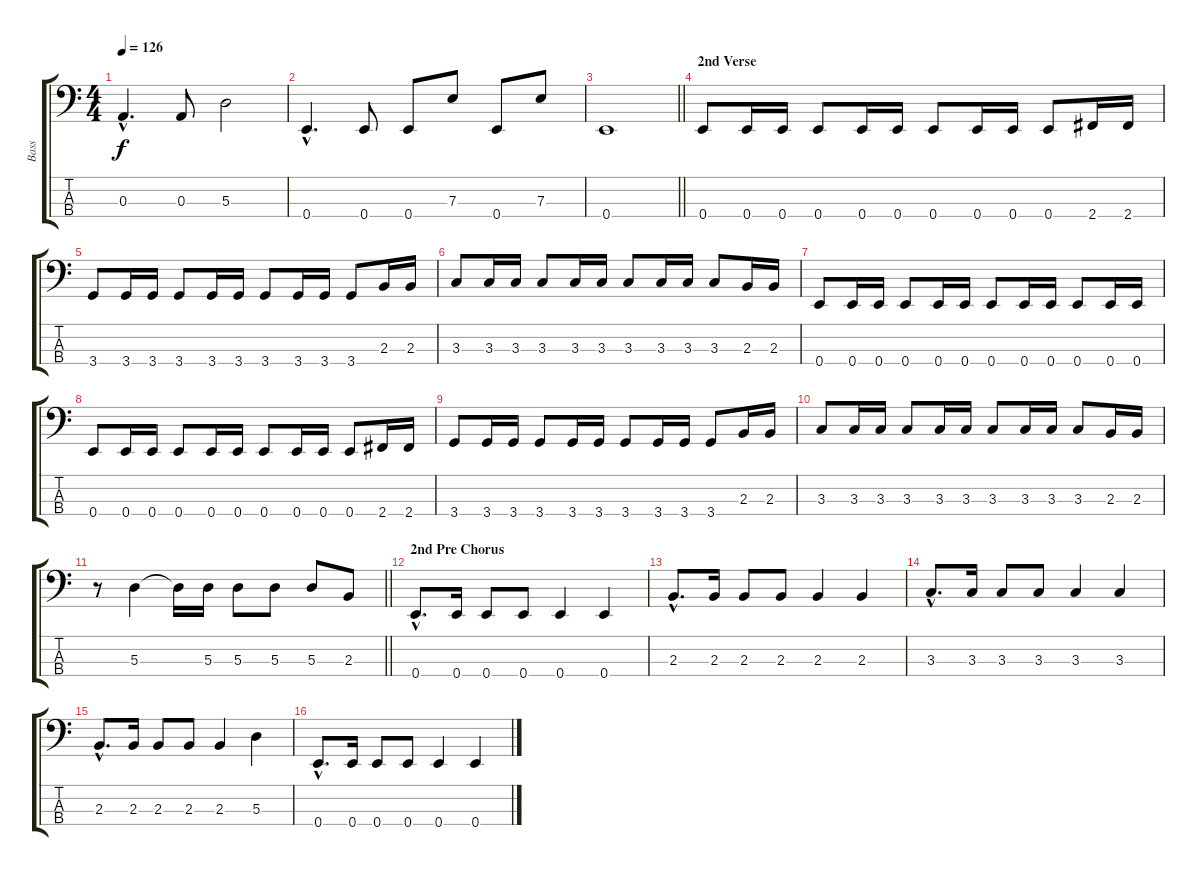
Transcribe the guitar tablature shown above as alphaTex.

\track ("Bass" "Bass") {instrument electricbassfinger}
\staff {score tabs}
\tuning (G2 D2 A1 E1) {hide}
\ts (4 4)
\tempo 126
\clef f4
\ks c
0.3{hac}.4{d dy f} 0.3.8 5.3.2 |
0.4{hac}.4{d} 0.4.8 0.4.8 7.3.8 0.4.8 7.3.8 |
\barLineRight lightlight
0.4.1 |
\section ("" "2nd Verse")
0.4.8 0.4.16 0.4.16 0.4.8 0.4.16 0.4.16 0.4.8 0.4.16 0.4.16 0.4.8 2.4.16 2.4.16 |
3.4.8 3.4.16 3.4.16 3.4.8 3.4.16 3.4.16 3.4.8 3.4.16 3.4.16 3.4.8 2.3.16 2.3.16 |
3.3.8 3.3.16 3.3.16 3.3.8 3.3.16 3.3.16 3.3.8 3.3.16 3.3.16 3.3.8 2.3.16 2.3.16 |
0.4.8 0.4.16 0.4.16 0.4.8 0.4.16 0.4.16 0.4.8 0.4.16 0.4.16 0.4.8 0.4.16 0.4.16 |
0.4.8 0.4.16 0.4.16 0.4.8 0.4.16 0.4.16 0.4.8 0.4.16 0.4.16 0.4.8 2.4.16 2.4.16 |
3.4.8 3.4.16 3.4.16 3.4.8 3.4.16 3.4.16 3.4.8 3.4.16 3.4.16 3.4.8 2.3.16 2.3.16 |
3.3.8 3.3.16 3.3.16 3.3.8 3.3.16 3.3.16 3.3.8 3.3.16 3.3.16 3.3.8 2.3.16 2.3.16 |
\barLineRight lightlight
r.8 5.3.4 5.3{t}.16 5.3.16 5.3.8 5.3.8 5.3.8 2.3.8 |
\section ("" "2nd Pre Chorus")
0.4{hac}.8{d} 0.4.16 0.4.8 0.4.8 0.4.4 0.4.4 |
2.3{hac}.8{d} 2.3.16 2.3.8 2.3.8 2.3.4 2.3.4 |
3.3{hac}.8{d} 3.3.16 3.3.8 3.3.8 3.3.4 3.3.4 |
2.3{hac}.8{d} 2.3.16 2.3.8 2.3.8 2.3.4 5.3.4 |
0.4{hac}.8{d} 0.4.16 0.4.8 0.4.8 0.4.4 0.4.4
